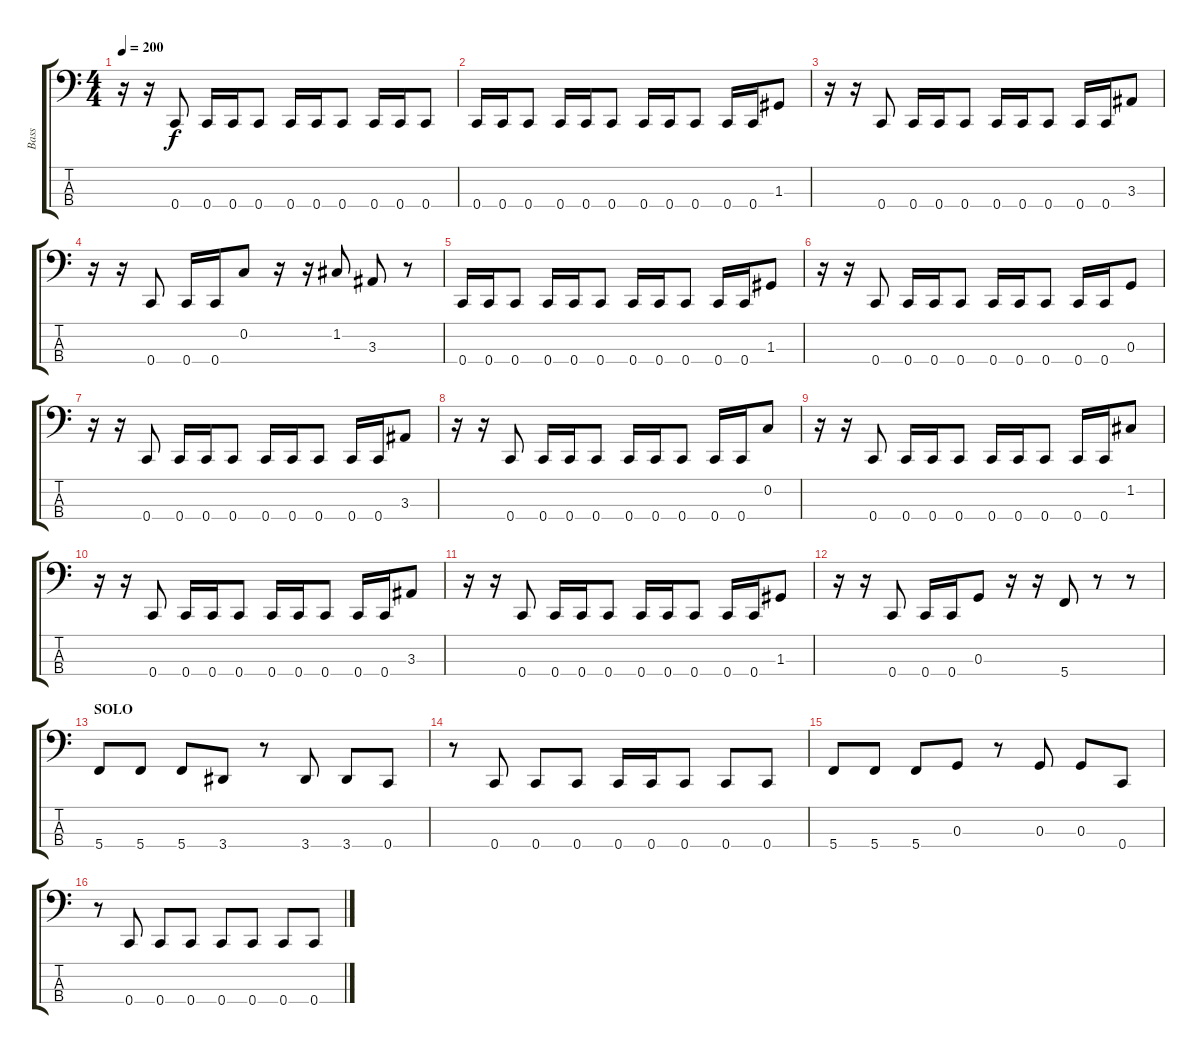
\track ("Bass" "Bass") {instrument electricbassfinger}
\staff {score tabs}
\tuning (F2 C2 G1 C1) {hide}
\ts (4 4)
\tempo 200
\clef f4
\ks c
r.16{dy f} r.16 0.4.8 0.4.16 0.4.16 0.4.8 0.4.16 0.4.16 0.4.8 0.4.16 0.4.16 0.4.8 |
0.4.16 0.4.16 0.4.8 0.4.16 0.4.16 0.4.8 0.4.16 0.4.16 0.4.8 0.4.16 0.4.16 1.3.8 |
r.16 r.16 0.4.8 0.4.16 0.4.16 0.4.8 0.4.16 0.4.16 0.4.8 0.4.16 0.4.16 3.3.8 |
r.16 r.16 0.4.8 0.4.16 0.4.16 0.2.8 r.16 r.16 1.2.8 3.3.8 r.8 |
0.4.16 0.4.16 0.4.8 0.4.16 0.4.16 0.4.8 0.4.16 0.4.16 0.4.8 0.4.16 0.4.16 1.3.8 |
r.16 r.16 0.4.8 0.4.16 0.4.16 0.4.8 0.4.16 0.4.16 0.4.8 0.4.16 0.4.16 0.3.8 |
r.16 r.16 0.4.8 0.4.16 0.4.16 0.4.8 0.4.16 0.4.16 0.4.8 0.4.16 0.4.16 3.3.8 |
r.16 r.16 0.4.8 0.4.16 0.4.16 0.4.8 0.4.16 0.4.16 0.4.8 0.4.16 0.4.16 0.2.8 |
r.16 r.16 0.4.8 0.4.16 0.4.16 0.4.8 0.4.16 0.4.16 0.4.8 0.4.16 0.4.16 1.2.8 |
r.16 r.16 0.4.8 0.4.16 0.4.16 0.4.8 0.4.16 0.4.16 0.4.8 0.4.16 0.4.16 3.3.8 |
r.16 r.16 0.4.8 0.4.16 0.4.16 0.4.8 0.4.16 0.4.16 0.4.8 0.4.16 0.4.16 1.3.8 |
r.16 r.16 0.4.8 0.4.16 0.4.16 0.3.8 r.16 r.16 5.4.8 r.8 r.8 |
\section ("" "SOLO")
5.4.8 5.4.8 5.4.8 3.4.8 r.8 3.4.8 3.4.8 0.4.8 |
r.8 0.4.8 0.4.8 0.4.8 0.4.16 0.4.16 0.4.8 0.4.8 0.4.8 |
5.4.8 5.4.8 5.4.8 0.3.8 r.8 0.3.8 0.3.8 0.4.8 |
r.8 0.4.8 0.4.8 0.4.8 0.4.8 0.4.8 0.4.8 0.4.8
